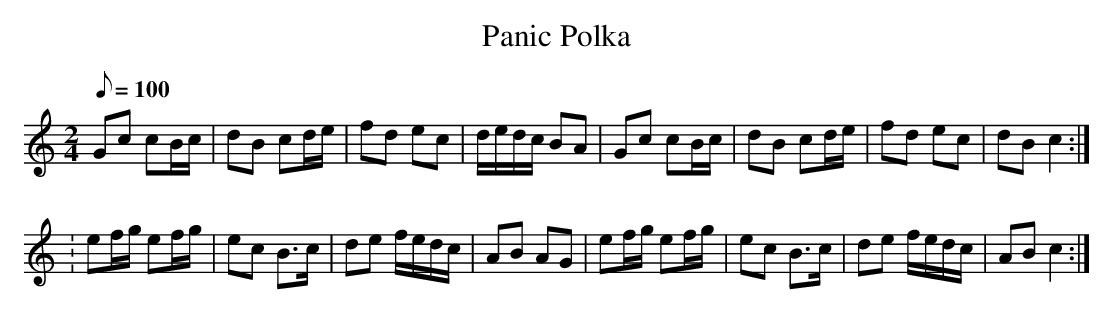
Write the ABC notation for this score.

X:1
T:Panic Polka
L:1/8
M:2/4
Q:100
K:C major
Gc cB/c/|dB cd/e/|fd ec|d/e/d/c/ BA|Gc cB/c/|dB cd/e/|fd ec|dB c2:|
:ef/g/ ef/g/|ec B>c|de f/e/d/c/|AB AG|ef/g/ ef/g/|ec B>c|de f/e/d/c/|AB c2:|
